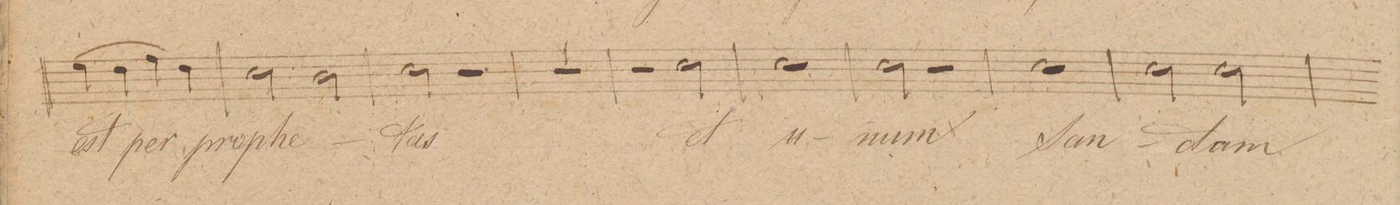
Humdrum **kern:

**kern	**text	**dynam
*I"Canto.	*	*
*clefC1	*	*
*k[f#c#g#]	*	*
*met(c|)	*	*
*M2/2	*	*
(4cc#\	-est	.
4b\	.	.
4dd\	-per	.
4b\)	pro-	.
=156	=156	=156
2a\	-phe-	.
2g#\	.	.
=157	=157	=157
2a\	-tas	.
2r	.	.
=158	=158	=158
1r	.	.
=159	=159	=159
2r	.	.
2a\	et	.
=160	=160	=160
1a	u-	.
=161	=161	=161
2a\	-num	.
2r	.	.
=162	=162	=162
1a	San-	.
=163	=163	=163
2a\	.	.
2a\	-ctam	.
=164	=164	=164
*-	*-	*-
